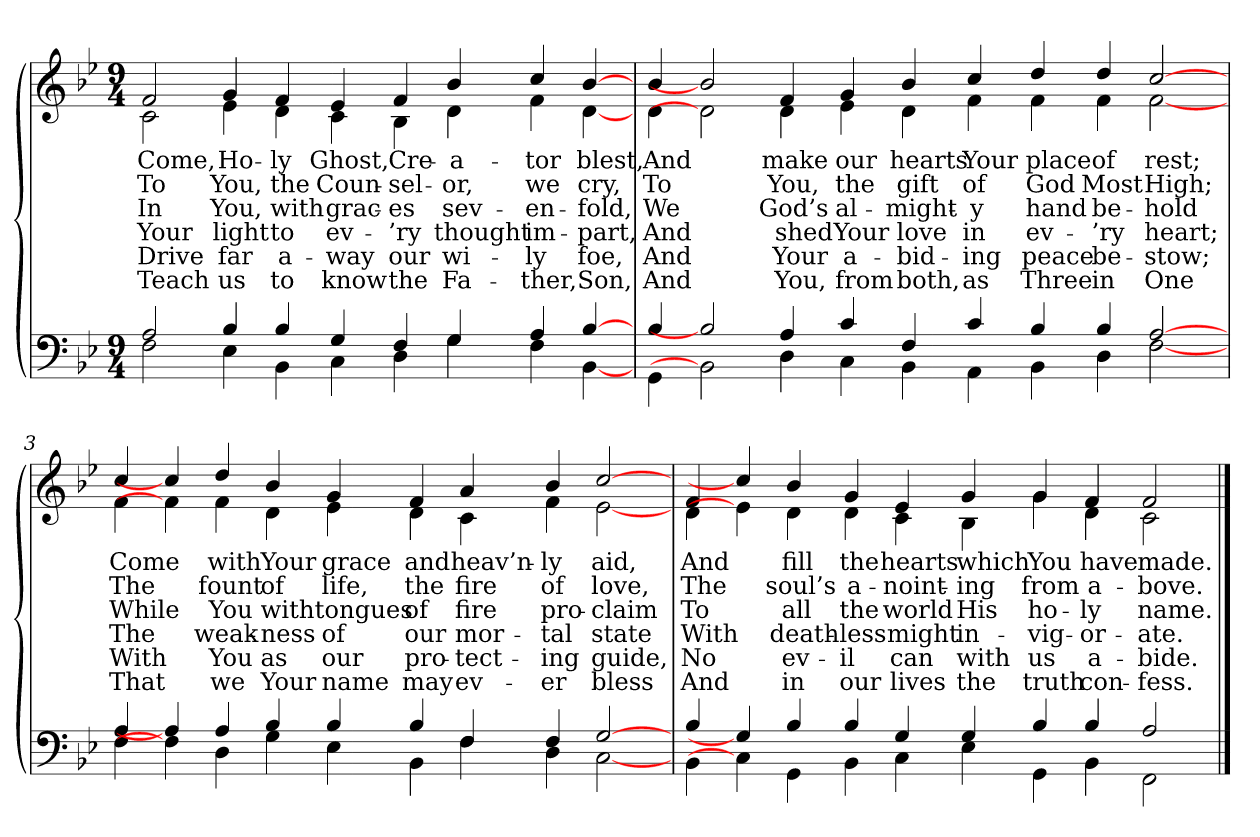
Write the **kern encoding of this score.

**kern	**kern	**text	**text	**text	**text	**text	**text
*part2	*part1	*part1	*part1	*part1	*part1	*part1	*part1
*staff2	*staff1	*staff1	*staff1	*staff1	*staff1	*staff1	*staff1
*clefF4	*clefG2	*	*	*	*	*	*
*k[b-e-]	*k[b-e-]	*	*	*	*	*	*
*M9/4	*M9/4	*	*	*	*	*	*
=1	=1	=1	=1	=1	=1	=1	=1
*^	*	*	*	*	*	*	*
!	!	!LO:TX:b:i:t=Verse	!	!	!	!	!	!
!	!	!	!LO:LY:b	!LO:LY:b	!LO:LY:b	!LO:LY:b	!LO:LY:b	!LO:LY:b
*	*	*^	*	*	*	*	*	*
2A/	2F\	2f/	2c\	Come,	To	In	Your	Drive	Teach
!	!	!	!	!LO:LY:b	!LO:LY:b	!LO:LY:b	!LO:LY:b	!LO:LY:b	!LO:LY:b
4B-/	4E-\	4g/	4e-\	Ho-	You,	You,	light	far	us
!	!	!	!	!LO:LY:b	!LO:LY:b	!LO:LY:b	!LO:LY:b	!LO:LY:b	!LO:LY:b
4B-/	4BB-\	4f/	4d\	-ly	the	with	to	a-	to
!	!	!	!	!LO:LY:b	!LO:LY:b	!LO:LY:b	!LO:LY:b	!LO:LY:b	!LO:LY:b
4G/	4C\	4e-/	4c\	Ghost,	Coun-	grac-	ev-	-way	know
!	!	!	!	!LO:LY:b	!LO:LY:b	!LO:LY:b	!LO:LY:b	!LO:LY:b	!LO:LY:b
4F/	4D\	4f/	4B-\	Cre-	-sel-	-es	-’ry	our	the
!	!	!	!	!LO:LY:b	!LO:LY:b	!LO:LY:b	!LO:LY:b	!LO:LY:b	!LO:LY:b
4G/	4G\	4b-/	4d\	-a-	-or,	sev-	thought	wi-	Fa-
!	!	!	!	!LO:LY:b	!LO:LY:b	!LO:LY:b	!LO:LY:b	!LO:LY:b	!LO:LY:b
4A/	4F\	4cc/	4f\	-tor	we	-en-	im-	-ly	-ther,
!	!	!	!	!LO:LY:b	!LO:LY:b	!LO:LY:b	!LO:LY:b	!LO:LY:b	!LO:LY:b
[4B-/	[4BB-\	[4b-/	[4d\	blest,	cry,	-fold,	-part,	foe,	Son,
!!LO:LB:g=z	!!
=2	=2	=2	=2	=2	=2	=2	=2	=2	=2
!	!	!	!	!LO:LY:b	!LO:LY:b	!LO:LY:b	!LO:LY:b	!LO:LY:b	!LO:LY:b
4B-/	4GG\	4b-/	4d\	And	To	We	And	And	And
2B-/]	2BB-\]	2b-/]	2d\]	.	.	.	.	.	.
!	!	!	!	!LO:LY:b	!LO:LY:b	!LO:LY:b	!LO:LY:b	!LO:LY:b	!LO:LY:b
4A/	4D\	4f/	4d\	make	You,	God’s	shed	Your	You,
!	!	!	!	!LO:LY:b	!LO:LY:b	!LO:LY:b	!LO:LY:b	!LO:LY:b	!LO:LY:b
4c/	4C\	4g/	4e-\	our	the	al-	Your	a-	from
!	!	!	!	!LO:LY:b	!LO:LY:b	!LO:LY:b	!LO:LY:b	!LO:LY:b	!LO:LY:b
4F/	4BB-\	4b-/	4d\	hearts	gift	-might-	love	-bid-	both,
!	!	!	!	!LO:LY:b	!LO:LY:b	!LO:LY:b	!LO:LY:b	!LO:LY:b	!LO:LY:b
4c/	4AA\	4cc/	4f\	Your	of	-y	in	-ing	as
!	!	!	!	!LO:LY:b	!LO:LY:b	!LO:LY:b	!LO:LY:b	!LO:LY:b	!LO:LY:b
4B-/	4BB-\	4dd/	4f\	place	God	hand	ev-	peace	Three
!	!	!	!	!LO:LY:b	!LO:LY:b	!LO:LY:b	!LO:LY:b	!LO:LY:b	!LO:LY:b
4B-/	4D\	4dd/	4f\	of	Most	be-	-’ry	be-	in
!	!	!	!	!LO:LY:b	!LO:LY:b	!LO:LY:b	!LO:LY:b	!LO:LY:b	!LO:LY:b
[2A/	[2F\	[2cc/	[2f\	rest;	High;	-hold	heart;	-stow;	One
!!LO:LB:g=z	!!
=3	=3	=3	=3	=3	=3	=3	=3	=3	=3
!	!	!	!	!LO:LY:b	!LO:LY:b	!LO:LY:b	!LO:LY:b	!LO:LY:b	!LO:LY:b
4A/	4F\	4cc/	4f\	Come	The	While	The	With	That
4A/]	4F\]	4cc/]	4f\]	.	.	.	.	.	.
!	!	!	!	!LO:LY:b	!LO:LY:b	!LO:LY:b	!LO:LY:b	!LO:LY:b	!LO:LY:b
4A/	4D\	4dd/	4f\	with	fount	You	weak-	You	we
!	!	!	!	!LO:LY:b	!LO:LY:b	!LO:LY:b	!LO:LY:b	!LO:LY:b	!LO:LY:b
4B-/	4G\	4b-/	4d\	Your	of	with	-ness	as	Your
!	!	!	!	!LO:LY:b	!LO:LY:b	!LO:LY:b	!LO:LY:b	!LO:LY:b	!LO:LY:b
4B-/	4E-\	4g/	4e-\	grace	life,	tongues	of	our	name
!	!	!	!	!LO:LY:b	!LO:LY:b	!LO:LY:b	!LO:LY:b	!LO:LY:b	!LO:LY:b
4B-/	4BB-\	4f/	4d\	and	the	of	our	pro-	may
!	!	!	!	!LO:LY:b	!LO:LY:b	!LO:LY:b	!LO:LY:b	!LO:LY:b	!LO:LY:b
4F/	4F\	4a/	4c\	heav’n-	fire	fire	mor-	-tect-	ev-
!	!	!	!	!LO:LY:b	!LO:LY:b	!LO:LY:b	!LO:LY:b	!LO:LY:b	!LO:LY:b
4F/	4D\	4b-/	4f\	-ly	of	pro-	-tal	-ing	-er
!	!	!	!	!LO:LY:b	!LO:LY:b	!LO:LY:b	!LO:LY:b	!LO:LY:b	!LO:LY:b
[2G/	[2C\	[2cc/	[2e-\	aid,	love,	-claim	state	guide,	bless
!!LO:LB:g=z	!!
=4	=4	=4	=4	=4	=4	=4	=4	=4	=4
!	!	!	!	!LO:LY:b	!LO:LY:b	!LO:LY:b	!LO:LY:b	!LO:LY:b	!LO:LY:b
4B-/	4BB-\	4f/	4d\	And	The	To	With	No	And
4G/]	4C\]	4cc/]	4e-\]	.	.	.	.	.	.
!	!	!	!	!LO:LY:b	!LO:LY:b	!LO:LY:b	!LO:LY:b	!LO:LY:b	!LO:LY:b
4B-/	4GG\	4b-/	4d\	fill	soul’s	all	death-	ev-	in
!	!	!	!	!LO:LY:b	!LO:LY:b	!LO:LY:b	!LO:LY:b	!LO:LY:b	!LO:LY:b
4B-/	4BB-\	4g/	4d\	the	a-	the	-less	-il	our
!	!	!	!	!LO:LY:b	!LO:LY:b	!LO:LY:b	!LO:LY:b	!LO:LY:b	!LO:LY:b
4G/	4C\	4e-/	4c\	hearts	-noint-	world	might	can	lives
!	!	!	!	!LO:LY:b	!LO:LY:b	!LO:LY:b	!LO:LY:b	!LO:LY:b	!LO:LY:b
4G/	4E-\	4g/	4B-\	which	-ing	His	in-	with	the
!	!	!	!	!LO:LY:b	!LO:LY:b	!LO:LY:b	!LO:LY:b	!LO:LY:b	!LO:LY:b
4B-/	4GG\	4g/	4g\	You	from	ho-	-vig-	us	truth
!	!	!	!	!LO:LY:b	!LO:LY:b	!LO:LY:b	!LO:LY:b	!LO:LY:b	!LO:LY:b
4B-/	4BB-\	4f/	4d\	have	a-	-ly	-or-	a-	con-
!	!	!	!	!LO:LY:b	!LO:LY:b	!LO:LY:b	!LO:LY:b	!LO:LY:b	!LO:LY:b
2A/	2FF\	2f/	2c\	made.	-bove.	name.	-ate.	-bide.	-fess.
*v	*v	*	*	*	*	*	*	*	*
*	*v	*v	*	*	*	*	*	*
==	==	==	==	==	==	==	==
*-	*-	*-	*-	*-	*-	*-	*-
